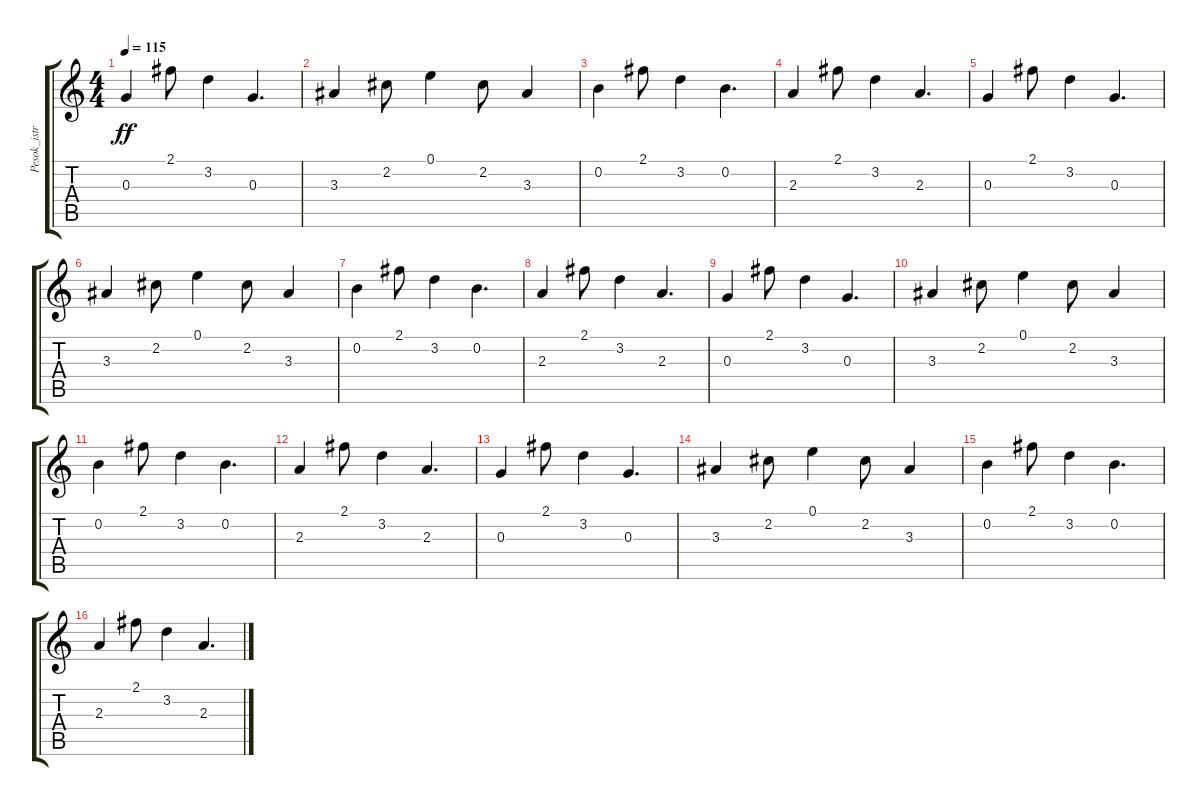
\track ("Pesok_istr2" "Pesok_istr") {instrument acousticguitarsteel}
\staff {score tabs}
\tuning (E4 B3 G3 D3 A2 E2) {hide}
\ts (4 4)
\tempo 115
\clef g2
\ks c
0.3.4{dy ff} 2.1.8 3.2.4 0.3.4{d} |
3.3.4 2.2.8 0.1.4 2.2.8 3.3.4 |
0.2.4 2.1.8 3.2.4 0.2.4{d} |
2.3.4 2.1.8 3.2.4 2.3.4{d} |
0.3.4 2.1.8 3.2.4 0.3.4{d} |
3.3.4 2.2.8 0.1.4 2.2.8 3.3.4 |
0.2.4 2.1.8 3.2.4 0.2.4{d} |
2.3.4 2.1.8 3.2.4 2.3.4{d} |
0.3.4 2.1.8 3.2.4 0.3.4{d} |
3.3.4 2.2.8 0.1.4 2.2.8 3.3.4 |
0.2.4 2.1.8 3.2.4 0.2.4{d} |
2.3.4 2.1.8 3.2.4 2.3.4{d} |
0.3.4 2.1.8 3.2.4 0.3.4{d} |
3.3.4 2.2.8 0.1.4 2.2.8 3.3.4 |
0.2.4 2.1.8 3.2.4 0.2.4{d} |
2.3.4 2.1.8 3.2.4 2.3.4{d}
